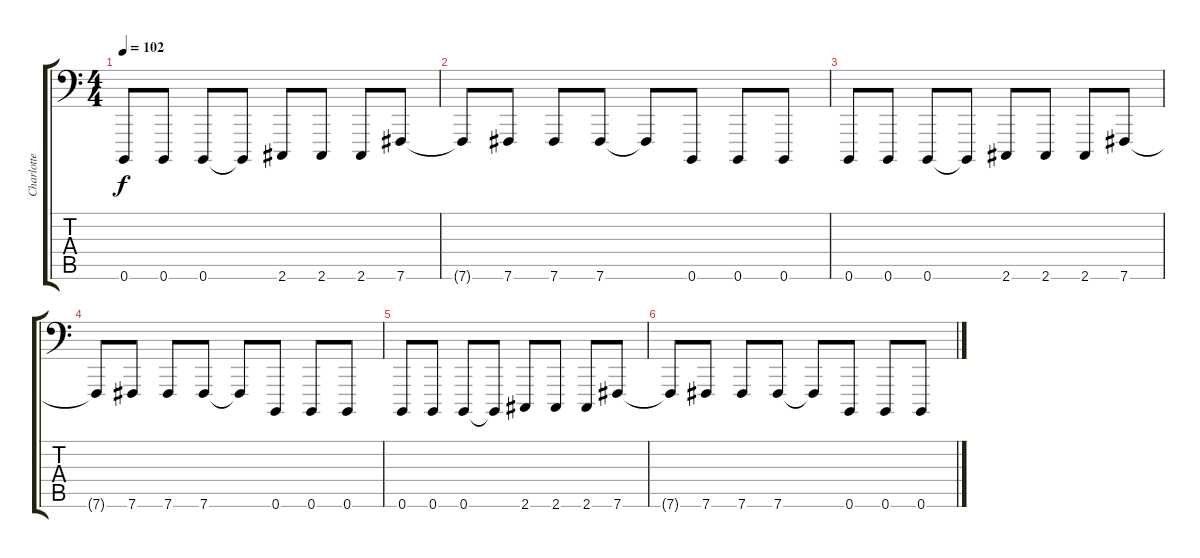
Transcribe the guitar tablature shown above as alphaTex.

\track ("Charlotte" "Charlotte") {instrument lead8bassandlead}
\staff {score tabs}
\tuning (C3 G2 D2 A1 E1 B0) {hide}
\ts (4 4)
\tempo 102
\clef f4
\ks c
0.6.8{dy f} 0.6.8 0.6.8 0.6{t}.8 2.6.8 2.6.8 2.6.8 7.6.8 |
7.6{t}.8 7.6.8 7.6.8 7.6.8 7.6{t}.8 0.6.8 0.6.8 0.6.8 |
0.6.8 0.6.8 0.6.8 0.6{t}.8 2.6.8 2.6.8 2.6.8 7.6.8 |
7.6{t}.8 7.6.8 7.6.8 7.6.8 7.6{t}.8 0.6.8 0.6.8 0.6.8 |
0.6.8 0.6.8 0.6.8 0.6{t}.8 2.6.8 2.6.8 2.6.8 7.6.8 |
7.6{t}.8 7.6.8 7.6.8 7.6.8 7.6{t}.8 0.6.8 0.6.8 0.6.8
